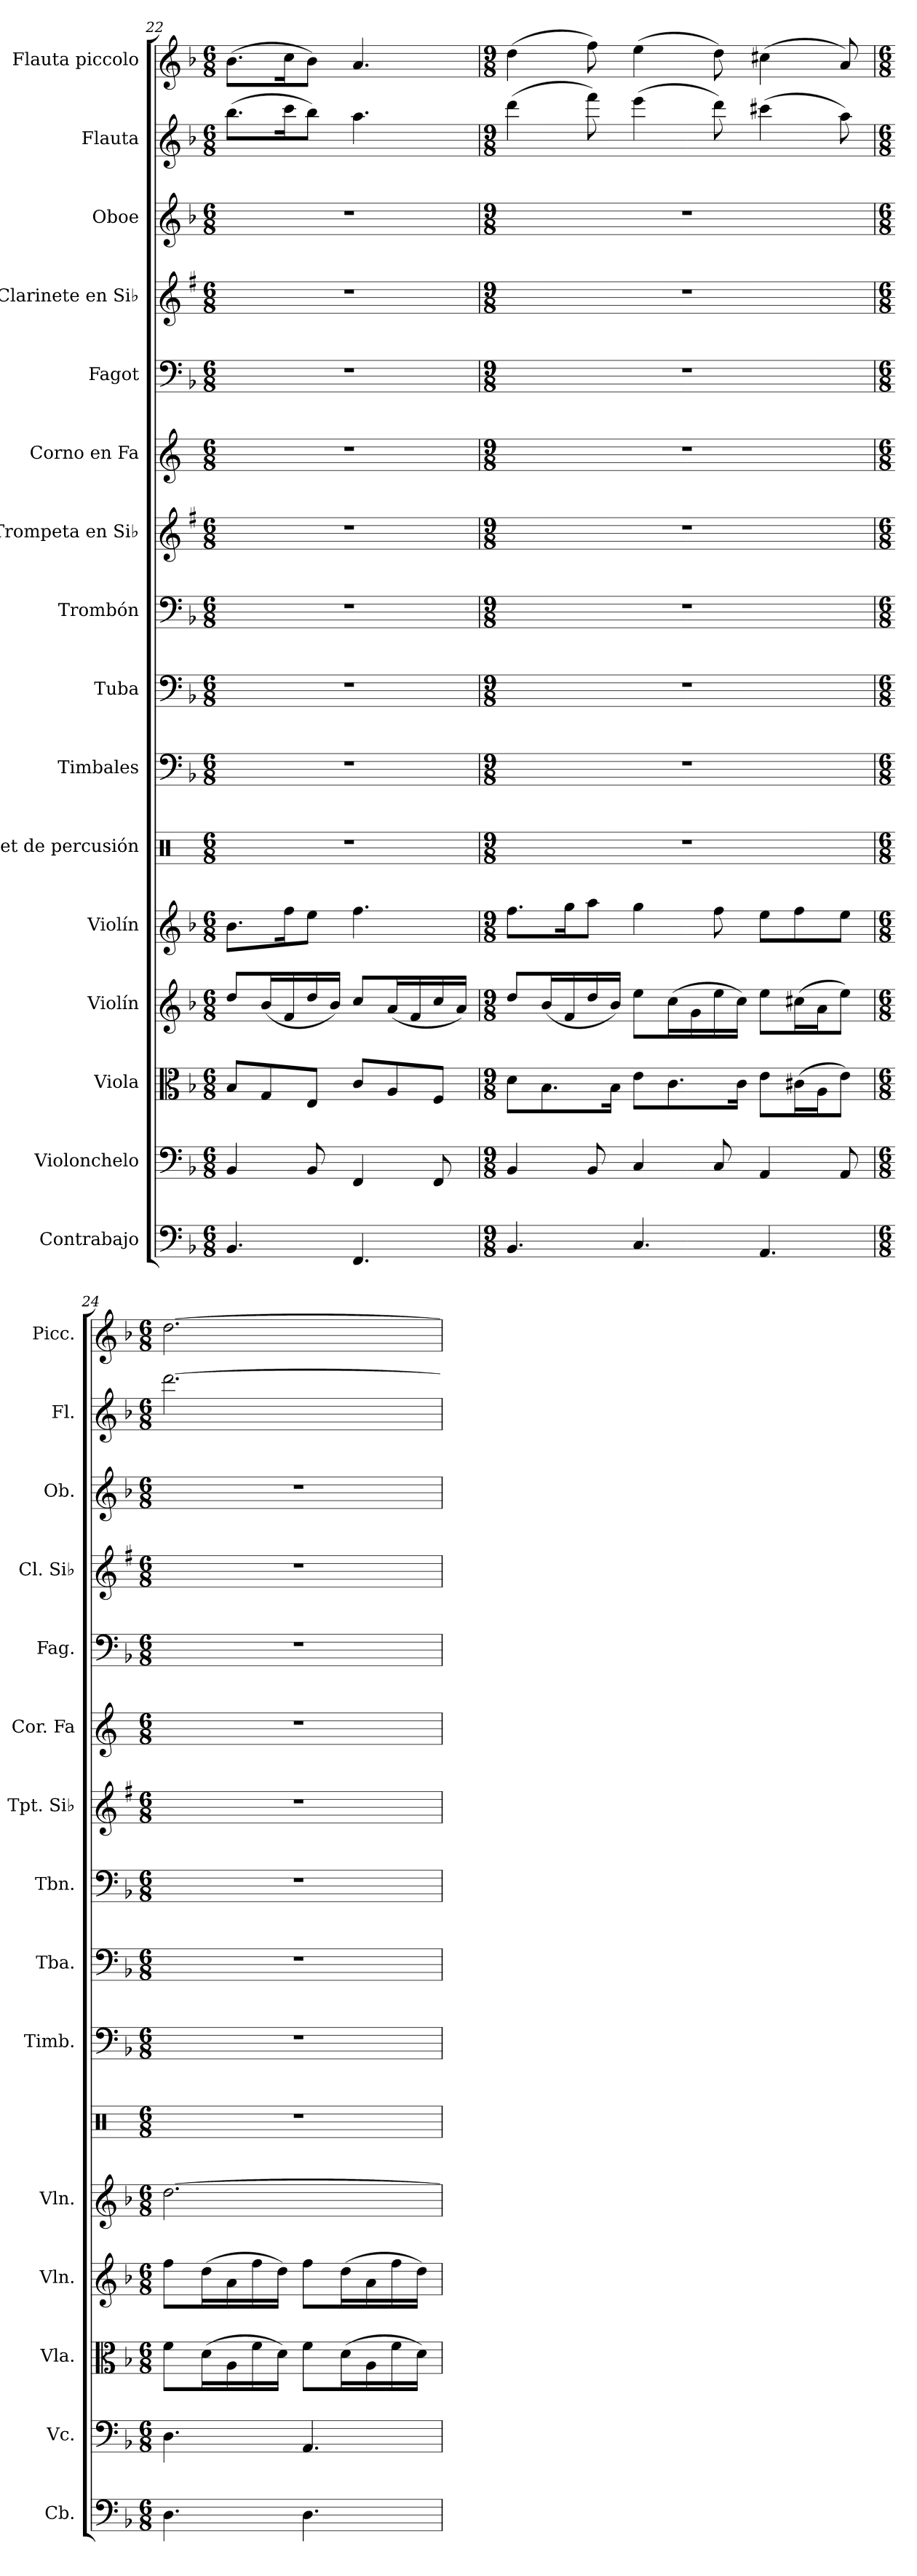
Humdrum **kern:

**kern	**kern	**kern	**kern	**kern	**kern	**kern	**kern	**kern	**kern	**kern	**kern	**kern	**kern	**kern	**kern
*part16	*part15	*part14	*part13	*part12	*part11	*part10	*part9	*part8	*part7	*part6	*part5	*part4	*part3	*part2	*part1
*staff16	*staff15	*staff14	*staff13	*staff12	*staff11	*staff10	*staff9	*staff8	*staff7	*staff6	*staff5	*staff4	*staff3	*staff2	*staff1
*I"Contrabajo	*I"Violonchelo	*I"Viola	*I"Violín	*I"Violín	*I"Set de percusión	*I"Timbales	*I"Tuba	*I"Trombón	*I"Trompeta en Si♭	*I"Corno en Fa	*I"Fagot	*I"Clarinete en Si♭	*I"Oboe	*I"Flauta	*I"Flauta piccolo
*I'Cb.	*I'Vc.	*I'Vla.	*I'Vln.	*I'Vln.	*	*I'Timb.	*I'Tba.	*I'Tbn.	*I'Tpt. Si♭	*I'Cor. Fa	*I'Fag.	*I'Cl. Si♭	*I'Ob.	*I'Fl.	*I'Picc.
*clefF4	*clefF4	*clefC3	*clefG2	*clefG2	*clefX	*clefF4	*clefF4	*clefF4	*clefG2	*clefG2	*clefF4	*clefG2	*clefG2	*clefG2	*clefG2
*ITrd7c12	*	*	*	*	*	*	*	*	*ITrd1c2	*ITrd4c7	*	*ITrd1c2	*	*	*ITrd-7c-12
*k[b-]	*k[b-]	*k[b-]	*k[b-]	*k[b-]	*k[]	*k[b-]	*k[b-]	*k[b-]	*k[b-]	*k[b-]	*k[b-]	*k[b-]	*k[b-]	*k[b-]	*k[b-]
*M6/8	*M6/8	*M6/8	*M6/8	*M6/8	*M6/8	*M6/8	*M6/8	*M6/8	*M6/8	*M6/8	*M6/8	*M6/8	*M6/8	*M6/8	*M6/8
=22	=22	=22	=22	=22	=22	=22	=22	=22	=22	=22	=22	=22	=22	=22	=22
4.BBB-/	4BB-/	8B-/L	8dd/L	8.b-\L	2.r	2.r	2.r	2.r	2.r	2.r	2.r	2.r	2.r	(>8.bb-\L	(>8.bb-\L
.	.	8G/	(<16b-/L	.	.	.	.	.	.	.	.	.	.	.	.
.	.	.	16f/	16ff\K	.	.	.	.	.	.	.	.	.	16ccc\K	16ccc\K
.	8BB-/	8E/J	16dd/	8ee\J	.	.	.	.	.	.	.	.	.	8bb-\J)	8bb-\J)
.	.	.	16b-/JJ)	.	.	.	.	.	.	.	.	.	.	.	.
4.FFF/	4FF/	8c/L	8cc/L	4.ff\	.	.	.	.	.	.	.	.	.	4.aa\	4.aa/
.	.	8A/	(<16a/L	.	.	.	.	.	.	.	.	.	.	.	.
.	.	.	16f/	.	.	.	.	.	.	.	.	.	.	.	.
.	8FF/	8F/J	16cc/	.	.	.	.	.	.	.	.	.	.	.	.
.	.	.	16a/JJ)	.	.	.	.	.	.	.	.	.	.	.	.
!!LO:PB:g=z
=23	=23	=23	=23	=23	=23	=23	=23	=23	=23	=23	=23	=23	=23	=23	=23
*M9/8	*M9/8	*M9/8	*M9/8	*M9/8	*M9/8	*M9/8	*M9/8	*M9/8	*M9/8	*M9/8	*M9/8	*M9/8	*M9/8	*M9/8	*M9/8
4.BBB-/	4BB-/	8d\L	8dd/L	8.ff\L	8%9r	8%9r	8%9r	8%9r	8%9r	8%9r	8%9r	8%9r	8%9r	(>4ddd\	(>4ddd\
.	.	8.B-\	(<16b-/L	.	.	.	.	.	.	.	.	.	.	.	.
.	.	.	16f/	16gg\K	.	.	.	.	.	.	.	.	.	.	.
.	8BB-/	.	16dd/	8aa\J	.	.	.	.	.	.	.	.	.	8fff\)	8fff\)
.	.	16B-\Jk	16b-/JJ)	.	.	.	.	.	.	.	.	.	.	.	.
4.CC/	4C/	8e\L	8ee\L	4gg\	.	.	.	.	.	.	.	.	.	(>4eee\	(>4eee\
.	.	8.c\	(>16cc\L	.	.	.	.	.	.	.	.	.	.	.	.
.	.	.	16g\	.	.	.	.	.	.	.	.	.	.	.	.
.	8C/	.	16ee\	8ff\	.	.	.	.	.	.	.	.	.	8ddd\)	8ddd\)
.	.	16c\Jk	16cc\JJ)	.	.	.	.	.	.	.	.	.	.	.	.
4.AAA/	4AA/	8e\L	8ee\L	8ee\L	.	.	.	.	.	.	.	.	.	(>4ccc#X\	(>4ccc#X\
.	.	(>16c#X\L	(>16cc#X\L	8ff\	.	.	.	.	.	.	.	.	.	.	.
.	.	16A\J	16a\J	.	.	.	.	.	.	.	.	.	.	.	.
.	8AA/	8e\J)	8ee\J)	8ee\J	.	.	.	.	.	.	.	.	.	8aa\)	8aa/)
=24	=24	=24	=24	=24	=24	=24	=24	=24	=24	=24	=24	=24	=24	=24	=24
*M6/8	*M6/8	*M6/8	*M6/8	*M6/8	*M6/8	*M6/8	*M6/8	*M6/8	*M6/8	*M6/8	*M6/8	*M6/8	*M6/8	*M6/8	*M6/8
4.DD\	4.D\	8f\L	8ff\L	[2.dd\	2.r	2.r	2.r	2.r	2.r	2.r	2.r	2.r	2.r	[2.ddd\	[2.ddd\
.	.	(>16d\L	(>16dd\L	.	.	.	.	.	.	.	.	.	.	.	.
.	.	16A\	16a\	.	.	.	.	.	.	.	.	.	.	.	.
.	.	16f\	16ff\	.	.	.	.	.	.	.	.	.	.	.	.
.	.	16d\JJ)	16dd\JJ)	.	.	.	.	.	.	.	.	.	.	.	.
4.DD\	4.AA/	8f\L	8ff\L	.	.	.	.	.	.	.	.	.	.	.	.
.	.	(>16d\L	(>16dd\L	.	.	.	.	.	.	.	.	.	.	.	.
.	.	16A\	16a\	.	.	.	.	.	.	.	.	.	.	.	.
.	.	16f\	16ff\	.	.	.	.	.	.	.	.	.	.	.	.
.	.	16d\JJ)	16dd\JJ)	.	.	.	.	.	.	.	.	.	.	.	.
=	=	=	=	=	=	=	=	=	=	=	=	=	=	=	=
*-	*-	*-	*-	*-	*-	*-	*-	*-	*-	*-	*-	*-	*-	*-	*-
